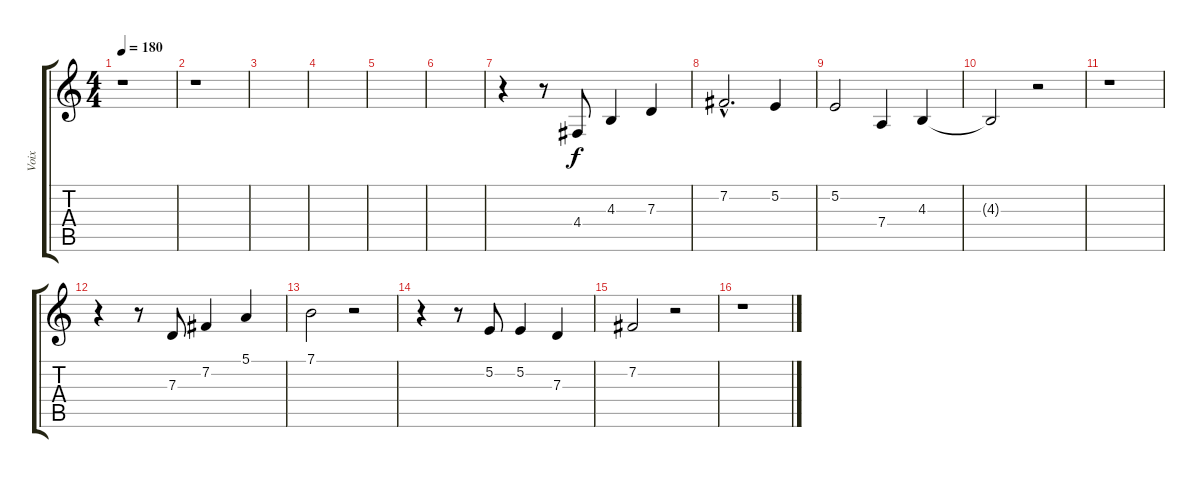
\track ("Voix" "Voix") {instrument accordion}
\staff {score tabs}
\tuning (E4 B3 G3 D3 A2 E2) {hide}
\ts (4 4)
\tempo 180
\clef g2
\ks c
r.1{dy f} |
r.1 |
|
|
|
|
r.4 r.8 4.4.8 4.3.4 7.3.4 |
7.2{hac}.2{d} 5.2.4 |
5.2.2 7.4.4 4.3.4 |
4.3{t}.2 r.2 |
r.1 |
r.4 r.8 7.3.8 7.2.4 5.1.4 |
7.1.2 r.2 |
r.4 r.8 5.2.8 5.2.4 7.3.4 |
7.2.2 r.2 |
r.1
